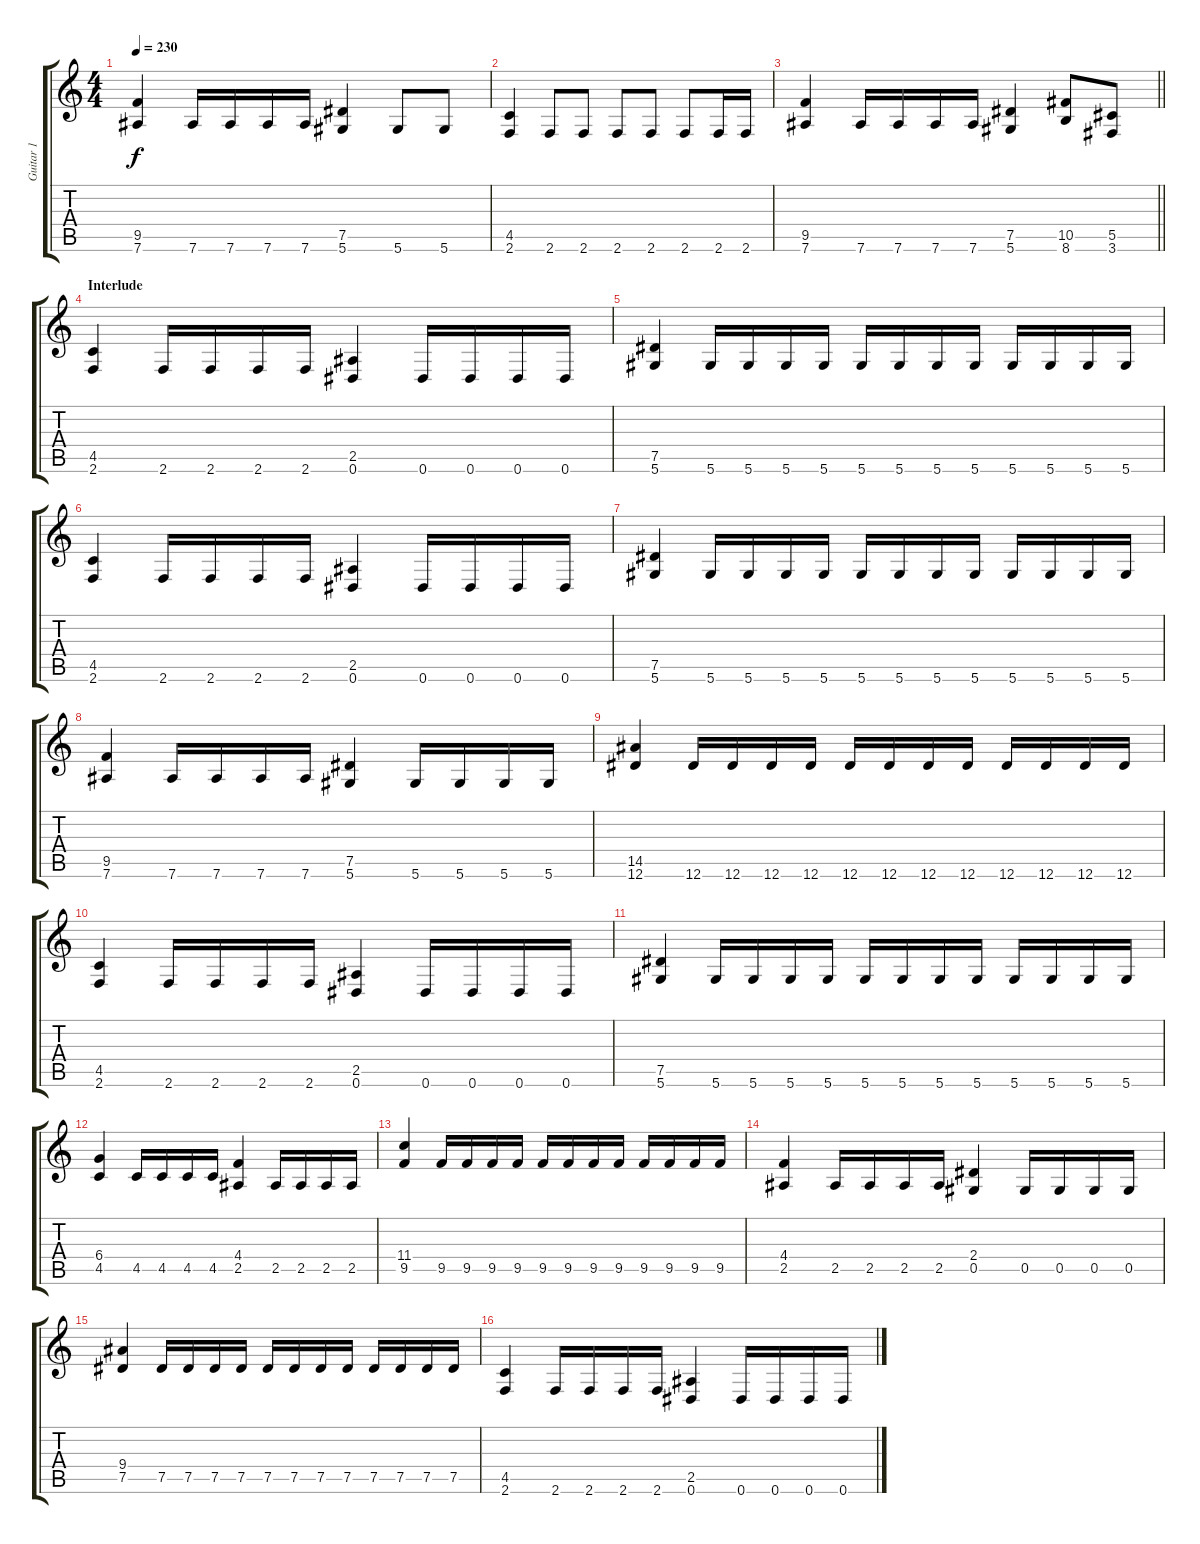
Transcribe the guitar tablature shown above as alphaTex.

\track ("Guitar 1" "Guitar 1") {instrument distortionguitar}
\staff {score tabs}
\tuning (Eb4 Bb3 Gb3 Db3 Ab2 Eb2) {hide}
\ts (4 4)
\tempo 230
\clef g2
\ks c
(9.5 7.6).4{dy f} 7.6.16 7.6.16 7.6.16 7.6.16 (7.5 5.6).4 5.6.8 5.6.8 |
(4.5 2.6).4 2.6.8 2.6.8 2.6.8 2.6.8 2.6.8 2.6.16 2.6.16 |
\barLineRight lightlight
(9.5 7.6).4 7.6.16 7.6.16 7.6.16 7.6.16 (7.5 5.6).4 (10.5 8.6).8 (5.5 3.6).8 |
\section ("" "Interlude")
(4.5 2.6).4 2.6.16 2.6.16 2.6.16 2.6.16 (2.5 0.6).4 0.6.16 0.6.16 0.6.16 0.6.16 |
(7.5 5.6).4 5.6.16 5.6.16 5.6.16 5.6.16 5.6.16 5.6.16 5.6.16 5.6.16 5.6.16 5.6.16 5.6.16 5.6.16 |
(4.5 2.6).4 2.6.16 2.6.16 2.6.16 2.6.16 (2.5 0.6).4 0.6.16 0.6.16 0.6.16 0.6.16 |
(7.5 5.6).4 5.6.16 5.6.16 5.6.16 5.6.16 5.6.16 5.6.16 5.6.16 5.6.16 5.6.16 5.6.16 5.6.16 5.6.16 |
(9.5 7.6).4 7.6.16 7.6.16 7.6.16 7.6.16 (7.5 5.6).4 5.6.16 5.6.16 5.6.16 5.6.16 |
(14.5 12.6).4 12.6.16 12.6.16 12.6.16 12.6.16 12.6.16 12.6.16 12.6.16 12.6.16 12.6.16 12.6.16 12.6.16 12.6.16 |
(4.5 2.6).4 2.6.16 2.6.16 2.6.16 2.6.16 (2.5 0.6).4 0.6.16 0.6.16 0.6.16 0.6.16 |
(7.5 5.6).4 5.6.16 5.6.16 5.6.16 5.6.16 5.6.16 5.6.16 5.6.16 5.6.16 5.6.16 5.6.16 5.6.16 5.6.16 |
(6.4 4.5).4 4.5.16 4.5.16 4.5.16 4.5.16 (4.4 2.5).4 2.5.16 2.5.16 2.5.16 2.5.16 |
(11.4 9.5).4 9.5.16 9.5.16 9.5.16 9.5.16 9.5.16 9.5.16 9.5.16 9.5.16 9.5.16 9.5.16 9.5.16 9.5.16 |
(4.4 2.5).4 2.5.16 2.5.16 2.5.16 2.5.16 (2.4 0.5).4 0.5.16 0.5.16 0.5.16 0.5.16 |
(9.4 7.5).4 7.5.16 7.5.16 7.5.16 7.5.16 7.5.16 7.5.16 7.5.16 7.5.16 7.5.16 7.5.16 7.5.16 7.5.16 |
(4.5 2.6).4 2.6.16 2.6.16 2.6.16 2.6.16 (2.5 0.6).4 0.6.16 0.6.16 0.6.16 0.6.16
